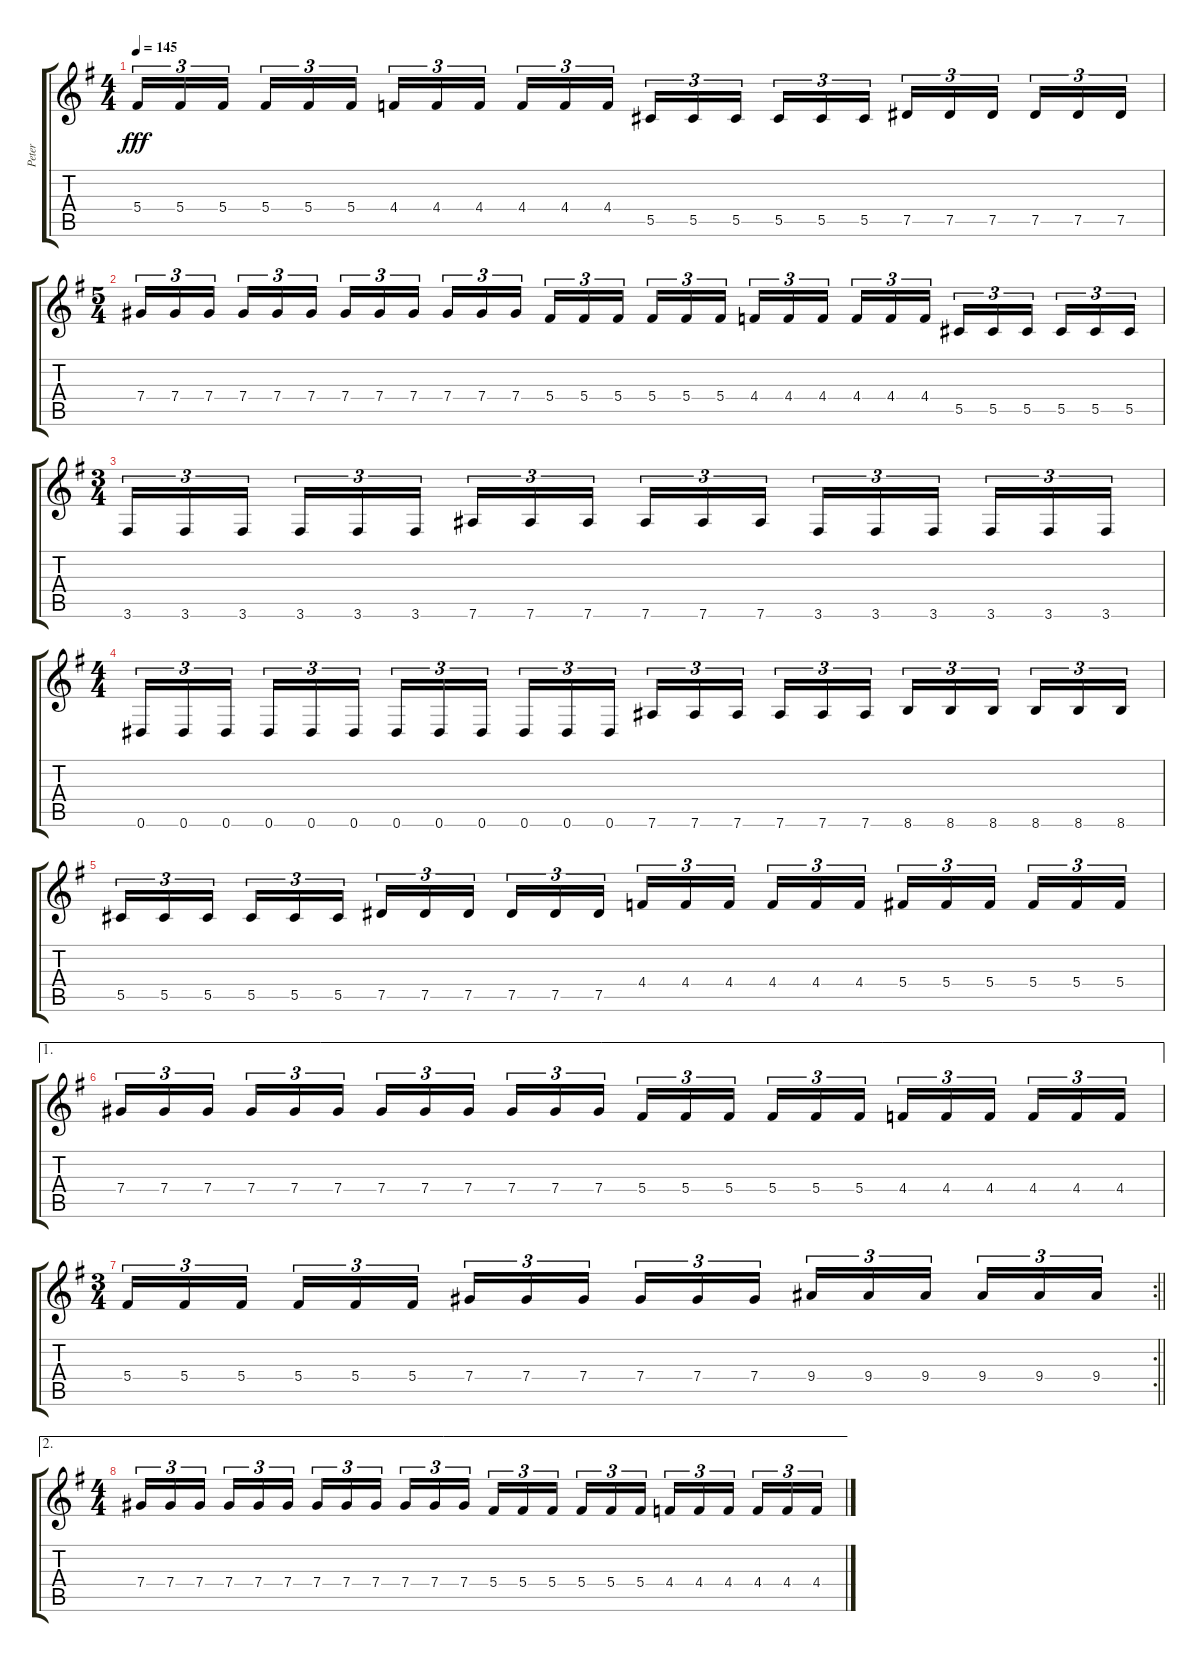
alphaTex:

\track ("Peter" "Peter") {instrument distortionguitar}
\staff {score tabs}
\tuning (Eb4 Bb3 Gb3 Db3 Ab2 Eb2) {hide}
\ts (4 4)
\tempo 145
\clef g2
\ks g
5.4.16{tu (3 2) dy fff} 5.4.16{tu (3 2)} 5.4.16{tu (3 2) beam splitsecondary} 5.4.16{tu (3 2)} 5.4.16{tu (3 2)} 5.4.16{tu (3 2)} 4.4.16{tu (3 2)} 4.4.16{tu (3 2)} 4.4.16{tu (3 2) beam splitsecondary} 4.4.16{tu (3 2)} 4.4.16{tu (3 2)} 4.4.16{tu (3 2)} 5.5.16{tu (3 2)} 5.5.16{tu (3 2)} 5.5.16{tu (3 2) beam splitsecondary} 5.5.16{tu (3 2)} 5.5.16{tu (3 2)} 5.5.16{tu (3 2)} 7.5.16{tu (3 2)} 7.5.16{tu (3 2)} 7.5.16{tu (3 2) beam splitsecondary} 7.5.16{tu (3 2)} 7.5.16{tu (3 2)} 7.5.16{tu (3 2)} |
\ts (5 4)
7.4.16{tu (3 2)} 7.4.16{tu (3 2)} 7.4.16{tu (3 2) beam splitsecondary} 7.4.16{tu (3 2)} 7.4.16{tu (3 2)} 7.4.16{tu (3 2)} 7.4.16{tu (3 2)} 7.4.16{tu (3 2)} 7.4.16{tu (3 2) beam splitsecondary} 7.4.16{tu (3 2)} 7.4.16{tu (3 2)} 7.4.16{tu (3 2)} 5.4.16{tu (3 2)} 5.4.16{tu (3 2)} 5.4.16{tu (3 2) beam splitsecondary} 5.4.16{tu (3 2)} 5.4.16{tu (3 2)} 5.4.16{tu (3 2)} 4.4.16{tu (3 2)} 4.4.16{tu (3 2)} 4.4.16{tu (3 2) beam splitsecondary} 4.4.16{tu (3 2)} 4.4.16{tu (3 2)} 4.4.16{tu (3 2)} 5.5.16{tu (3 2)} 5.5.16{tu (3 2)} 5.5.16{tu (3 2) beam splitsecondary} 5.5.16{tu (3 2)} 5.5.16{tu (3 2)} 5.5.16{tu (3 2)} |
\ts (3 4)
3.6.16{tu (3 2)} 3.6.16{tu (3 2)} 3.6.16{tu (3 2) beam splitsecondary} 3.6.16{tu (3 2)} 3.6.16{tu (3 2)} 3.6.16{tu (3 2)} 7.6.16{tu (3 2)} 7.6.16{tu (3 2)} 7.6.16{tu (3 2) beam splitsecondary} 7.6.16{tu (3 2)} 7.6.16{tu (3 2)} 7.6.16{tu (3 2)} 3.6.16{tu (3 2)} 3.6.16{tu (3 2)} 3.6.16{tu (3 2) beam splitsecondary} 3.6.16{tu (3 2)} 3.6.16{tu (3 2)} 3.6.16{tu (3 2)} |
\ts (4 4)
0.6.16{tu (3 2)} 0.6.16{tu (3 2)} 0.6.16{tu (3 2) beam splitsecondary} 0.6.16{tu (3 2)} 0.6.16{tu (3 2)} 0.6.16{tu (3 2)} 0.6.16{tu (3 2)} 0.6.16{tu (3 2)} 0.6.16{tu (3 2) beam splitsecondary} 0.6.16{tu (3 2)} 0.6.16{tu (3 2)} 0.6.16{tu (3 2)} 7.6.16{tu (3 2)} 7.6.16{tu (3 2)} 7.6.16{tu (3 2) beam splitsecondary} 7.6.16{tu (3 2)} 7.6.16{tu (3 2)} 7.6.16{tu (3 2)} 8.6.16{tu (3 2)} 8.6.16{tu (3 2)} 8.6.16{tu (3 2) beam splitsecondary} 8.6.16{tu (3 2)} 8.6.16{tu (3 2)} 8.6.16{tu (3 2)} |
5.5.16{tu (3 2)} 5.5.16{tu (3 2)} 5.5.16{tu (3 2) beam splitsecondary} 5.5.16{tu (3 2)} 5.5.16{tu (3 2)} 5.5.16{tu (3 2)} 7.5.16{tu (3 2)} 7.5.16{tu (3 2)} 7.5.16{tu (3 2) beam splitsecondary} 7.5.16{tu (3 2)} 7.5.16{tu (3 2)} 7.5.16{tu (3 2)} 4.4.16{tu (3 2)} 4.4.16{tu (3 2)} 4.4.16{tu (3 2) beam splitsecondary} 4.4.16{tu (3 2)} 4.4.16{tu (3 2)} 4.4.16{tu (3 2)} 5.4.16{tu (3 2)} 5.4.16{tu (3 2)} 5.4.16{tu (3 2) beam splitsecondary} 5.4.16{tu (3 2)} 5.4.16{tu (3 2)} 5.4.16{tu (3 2)} |
\ae 1
7.4.16{tu (3 2)} 7.4.16{tu (3 2)} 7.4.16{tu (3 2) beam splitsecondary} 7.4.16{tu (3 2)} 7.4.16{tu (3 2)} 7.4.16{tu (3 2)} 7.4.16{tu (3 2)} 7.4.16{tu (3 2)} 7.4.16{tu (3 2) beam splitsecondary} 7.4.16{tu (3 2)} 7.4.16{tu (3 2)} 7.4.16{tu (3 2)} 5.4.16{tu (3 2)} 5.4.16{tu (3 2)} 5.4.16{tu (3 2) beam splitsecondary} 5.4.16{tu (3 2)} 5.4.16{tu (3 2)} 5.4.16{tu (3 2)} 4.4.16{tu (3 2)} 4.4.16{tu (3 2)} 4.4.16{tu (3 2) beam splitsecondary} 4.4.16{tu (3 2)} 4.4.16{tu (3 2)} 4.4.16{tu (3 2)} |
\rc 2
\ts (3 4)
\barLineRight lightlight
5.4.16{tu (3 2)} 5.4.16{tu (3 2)} 5.4.16{tu (3 2) beam splitsecondary} 5.4.16{tu (3 2)} 5.4.16{tu (3 2)} 5.4.16{tu (3 2)} 7.4.16{tu (3 2)} 7.4.16{tu (3 2)} 7.4.16{tu (3 2) beam splitsecondary} 7.4.16{tu (3 2)} 7.4.16{tu (3 2)} 7.4.16{tu (3 2)} 9.4.16{tu (3 2)} 9.4.16{tu (3 2)} 9.4.16{tu (3 2) beam splitsecondary} 9.4.16{tu (3 2)} 9.4.16{tu (3 2)} 9.4.16{tu (3 2)} |
\ae 2
\ts (4 4)
7.4.16{tu (3 2)} 7.4.16{tu (3 2)} 7.4.16{tu (3 2) beam splitsecondary} 7.4.16{tu (3 2)} 7.4.16{tu (3 2)} 7.4.16{tu (3 2)} 7.4.16{tu (3 2)} 7.4.16{tu (3 2)} 7.4.16{tu (3 2) beam splitsecondary} 7.4.16{tu (3 2)} 7.4.16{tu (3 2)} 7.4.16{tu (3 2)} 5.4.16{tu (3 2)} 5.4.16{tu (3 2)} 5.4.16{tu (3 2) beam splitsecondary} 5.4.16{tu (3 2)} 5.4.16{tu (3 2)} 5.4.16{tu (3 2)} 4.4.16{tu (3 2)} 4.4.16{tu (3 2)} 4.4.16{tu (3 2) beam splitsecondary} 4.4.16{tu (3 2)} 4.4.16{tu (3 2)} 4.4.16{tu (3 2)}
